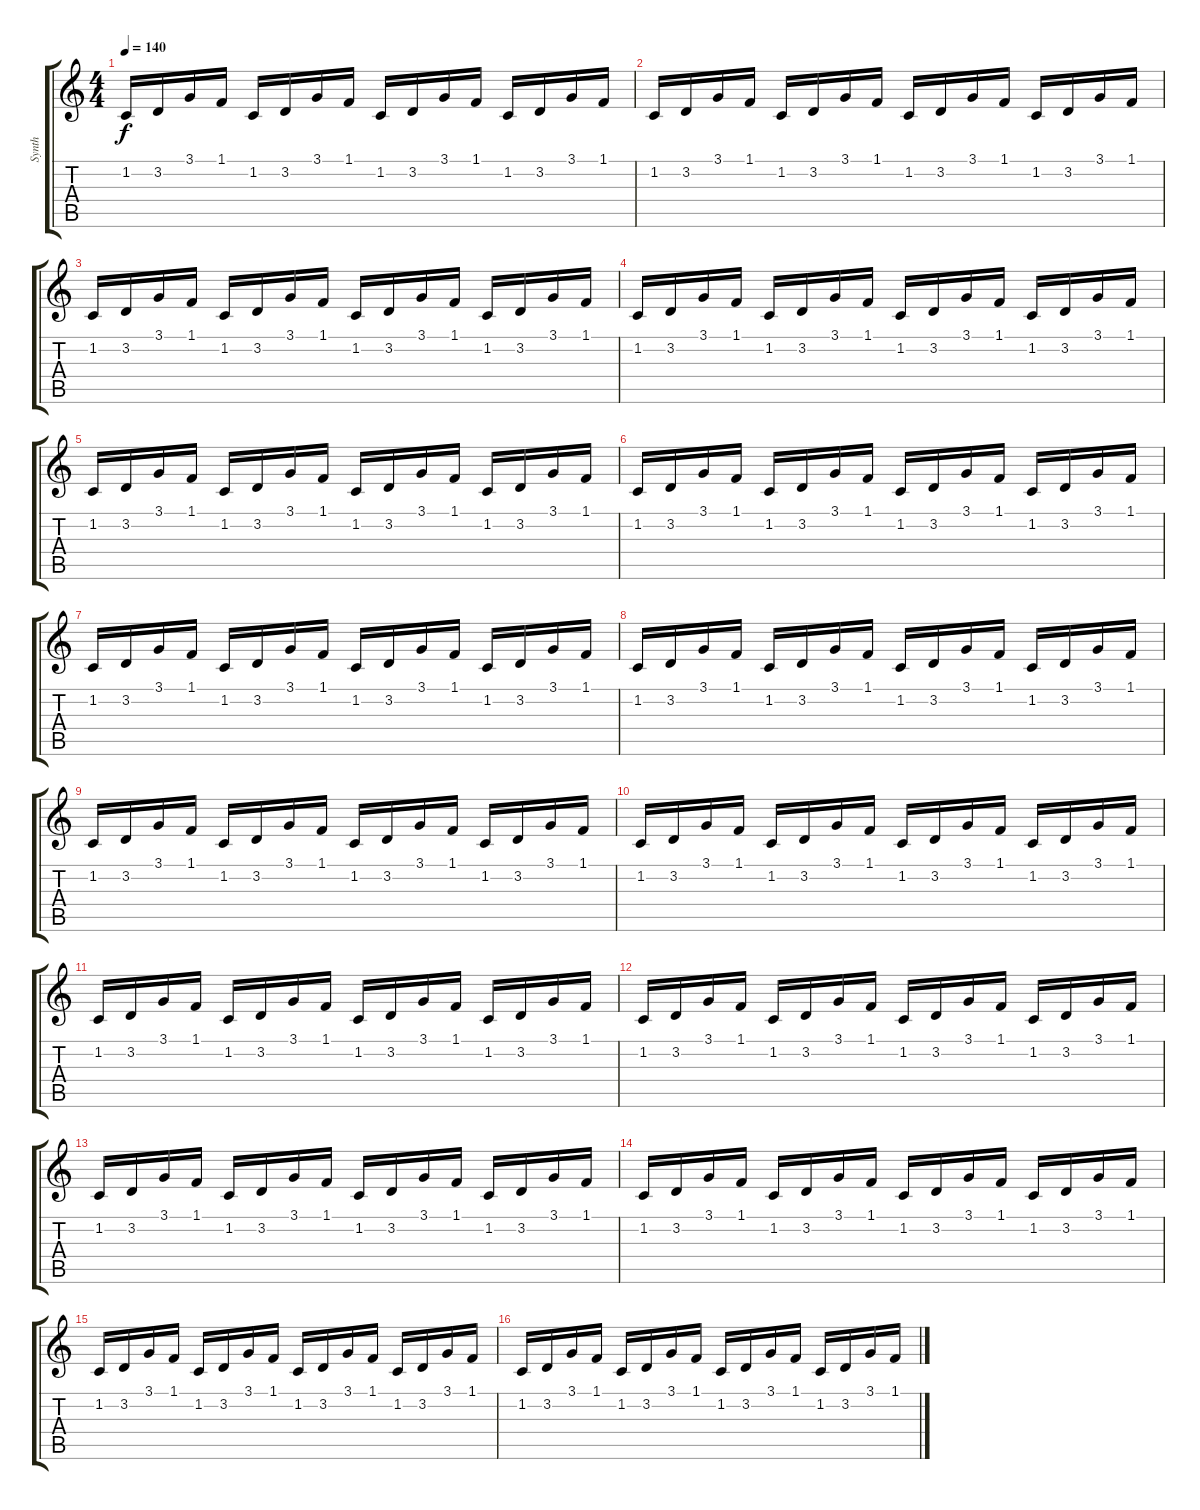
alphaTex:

\track ("Synth" "Synth") {instrument acousticgrandpiano}
\staff {score tabs}
\tuning (E4 B3 G3 D3 A2 E2) {hide}
\ts (4 4)
\tempo 140
\clef g2
\ks c
1.2.16{dy f} 3.2.16 3.1.16 1.1.16 1.2.16 3.2.16 3.1.16 1.1.16 1.2.16 3.2.16 3.1.16 1.1.16 1.2.16 3.2.16 3.1.16 1.1.16 |
1.2.16 3.2.16 3.1.16 1.1.16 1.2.16 3.2.16 3.1.16 1.1.16 1.2.16 3.2.16 3.1.16 1.1.16 1.2.16 3.2.16 3.1.16 1.1.16 |
1.2.16 3.2.16 3.1.16 1.1.16 1.2.16 3.2.16 3.1.16 1.1.16 1.2.16 3.2.16 3.1.16 1.1.16 1.2.16 3.2.16 3.1.16 1.1.16 |
1.2.16 3.2.16 3.1.16 1.1.16 1.2.16 3.2.16 3.1.16 1.1.16 1.2.16 3.2.16 3.1.16 1.1.16 1.2.16 3.2.16 3.1.16 1.1.16 |
1.2.16 3.2.16 3.1.16 1.1.16 1.2.16 3.2.16 3.1.16 1.1.16 1.2.16 3.2.16 3.1.16 1.1.16 1.2.16 3.2.16 3.1.16 1.1.16 |
1.2.16 3.2.16 3.1.16 1.1.16 1.2.16 3.2.16 3.1.16 1.1.16 1.2.16 3.2.16 3.1.16 1.1.16 1.2.16 3.2.16 3.1.16 1.1.16 |
1.2.16 3.2.16 3.1.16 1.1.16 1.2.16 3.2.16 3.1.16 1.1.16 1.2.16 3.2.16 3.1.16 1.1.16 1.2.16 3.2.16 3.1.16 1.1.16 |
1.2.16 3.2.16 3.1.16 1.1.16 1.2.16 3.2.16 3.1.16 1.1.16 1.2.16 3.2.16 3.1.16 1.1.16 1.2.16 3.2.16 3.1.16 1.1.16 |
1.2.16 3.2.16 3.1.16 1.1.16 1.2.16 3.2.16 3.1.16 1.1.16 1.2.16 3.2.16 3.1.16 1.1.16 1.2.16 3.2.16 3.1.16 1.1.16 |
1.2.16 3.2.16 3.1.16 1.1.16 1.2.16 3.2.16 3.1.16 1.1.16 1.2.16 3.2.16 3.1.16 1.1.16 1.2.16 3.2.16 3.1.16 1.1.16 |
1.2.16 3.2.16 3.1.16 1.1.16 1.2.16 3.2.16 3.1.16 1.1.16 1.2.16 3.2.16 3.1.16 1.1.16 1.2.16 3.2.16 3.1.16 1.1.16 |
1.2.16 3.2.16 3.1.16 1.1.16 1.2.16 3.2.16 3.1.16 1.1.16 1.2.16 3.2.16 3.1.16 1.1.16 1.2.16 3.2.16 3.1.16 1.1.16 |
1.2.16 3.2.16 3.1.16 1.1.16 1.2.16 3.2.16 3.1.16 1.1.16 1.2.16 3.2.16 3.1.16 1.1.16 1.2.16 3.2.16 3.1.16 1.1.16 |
1.2.16 3.2.16 3.1.16 1.1.16 1.2.16 3.2.16 3.1.16 1.1.16 1.2.16 3.2.16 3.1.16 1.1.16 1.2.16 3.2.16 3.1.16 1.1.16 |
1.2.16 3.2.16 3.1.16 1.1.16 1.2.16 3.2.16 3.1.16 1.1.16 1.2.16 3.2.16 3.1.16 1.1.16 1.2.16 3.2.16 3.1.16 1.1.16 |
1.2.16 3.2.16 3.1.16 1.1.16 1.2.16 3.2.16 3.1.16 1.1.16 1.2.16 3.2.16 3.1.16 1.1.16 1.2.16 3.2.16 3.1.16 1.1.16
